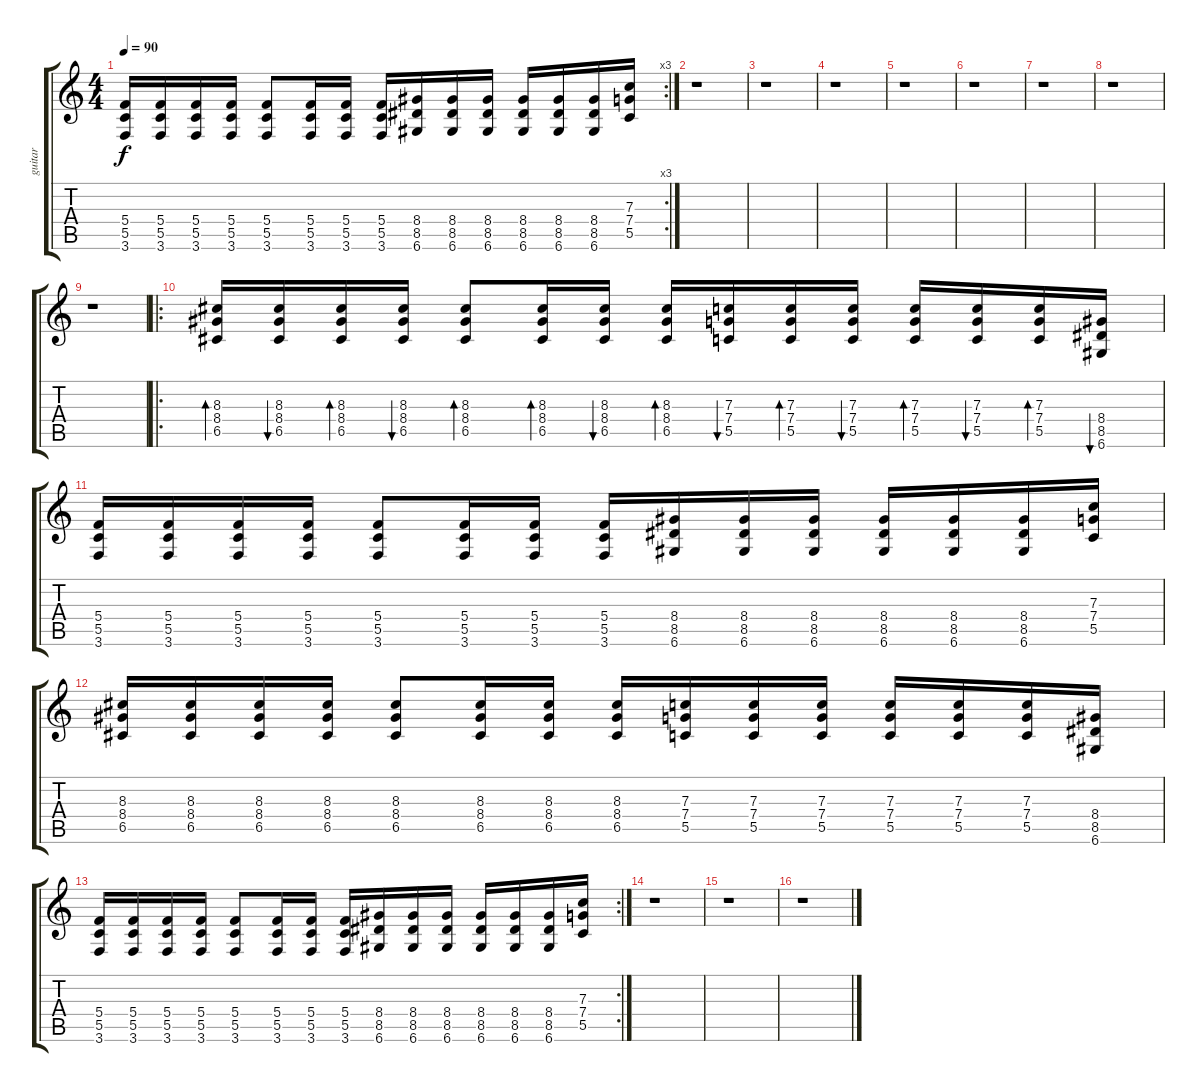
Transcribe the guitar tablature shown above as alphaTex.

\track ("guitar" "guitar") {instrument distortionguitar}
\staff {score tabs}
\tuning (D4 A3 F3 C3 G2 D2) {hide}
\rc 3
\ts (4 4)
\tempo 90
\clef g2
\ks c
(5.4 5.5 3.6).16{dy f} (5.4 5.5 3.6).16 (5.4 5.5 3.6).16 (5.4 5.5 3.6).16 (5.4 5.5 3.6).8 (5.4 5.5 3.6).16 (5.4 5.5 3.6).16 (5.4 5.5 3.6).16 (8.4 8.5 6.6).16 (8.4 8.5 6.6).16 (8.4 8.5 6.6).16 (8.4 8.5 6.6).16 (8.4 8.5 6.6).16 (8.4 8.5 6.6).16 (7.3 7.4 5.5).16 |
r.1 |
r.1 |
r.1 |
r.1 |
r.1 |
r.1 |
r.1 |
r.1 |
\ro
(8.3 8.4 6.5).16{bd 60 instrument distortionguitar} (8.3 8.4 6.5).16{bu 60} (8.3 8.4 6.5).16{bd 60} (8.3 8.4 6.5).16{bu 60} (8.3 8.4 6.5).8{bd 60} (8.3 8.4 6.5).16{bd 60} (8.3 8.4 6.5).16{bu 60} (8.3 8.4 6.5).16{bd 60} (7.3 7.4 5.5).16{bu 60} (7.3 7.4 5.5).16{bd 60} (7.3 7.4 5.5).16{bu 60} (7.3 7.4 5.5).16{bd 60} (7.3 7.4 5.5).16{bu 60} (7.3 7.4 5.5).16{bd 60} (8.4 8.5 6.6).16{bu 60} |
(5.4 5.5 3.6).16 (5.4 5.5 3.6).16 (5.4 5.5 3.6).16 (5.4 5.5 3.6).16 (5.4 5.5 3.6).8 (5.4 5.5 3.6).16 (5.4 5.5 3.6).16 (5.4 5.5 3.6).16 (8.4 8.5 6.6).16 (8.4 8.5 6.6).16 (8.4 8.5 6.6).16 (8.4 8.5 6.6).16 (8.4 8.5 6.6).16 (8.4 8.5 6.6).16 (7.3 7.4 5.5).16 |
(8.3 8.4 6.5).16 (8.3 8.4 6.5).16 (8.3 8.4 6.5).16 (8.3 8.4 6.5).16 (8.3 8.4 6.5).8 (8.3 8.4 6.5).16 (8.3 8.4 6.5).16 (8.3 8.4 6.5).16 (7.3 7.4 5.5).16 (7.3 7.4 5.5).16 (7.3 7.4 5.5).16 (7.3 7.4 5.5).16 (7.3 7.4 5.5).16 (7.3 7.4 5.5).16 (8.4 8.5 6.6).16 |
\rc 2
(5.4 5.5 3.6).16 (5.4 5.5 3.6).16 (5.4 5.5 3.6).16 (5.4 5.5 3.6).16 (5.4 5.5 3.6).8 (5.4 5.5 3.6).16 (5.4 5.5 3.6).16 (5.4 5.5 3.6).16 (8.4 8.5 6.6).16 (8.4 8.5 6.6).16 (8.4 8.5 6.6).16 (8.4 8.5 6.6).16 (8.4 8.5 6.6).16 (8.4 8.5 6.6).16 (7.3 7.4 5.5).16 |
r.1 |
r.1 |
r.1
